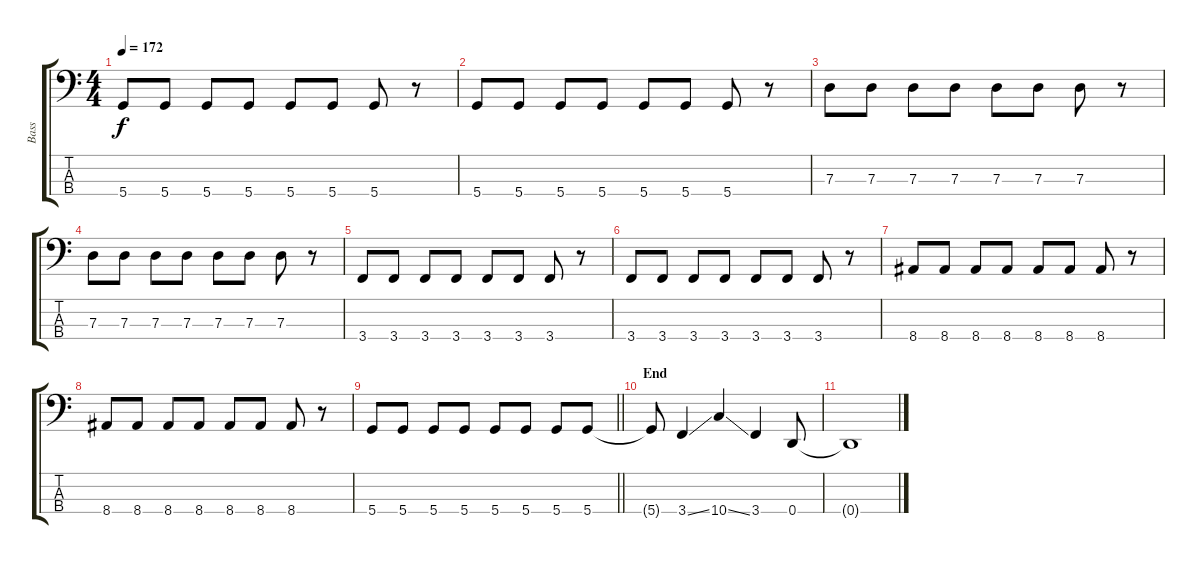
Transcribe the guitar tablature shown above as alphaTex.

\track ("Bass" "Bass") {instrument electricbassfinger}
\staff {score tabs}
\tuning (F2 C2 G1 D1) {hide}
\ts (4 4)
\tempo 172
\clef f4
\ks c
5.4.8{dy f} 5.4.8 5.4.8 5.4.8 5.4.8 5.4.8 5.4.8 r.8 |
5.4.8 5.4.8 5.4.8 5.4.8 5.4.8 5.4.8 5.4.8 r.8 |
7.3.8 7.3.8 7.3.8 7.3.8 7.3.8 7.3.8 7.3.8 r.8 |
7.3.8 7.3.8 7.3.8 7.3.8 7.3.8 7.3.8 7.3.8 r.8 |
3.4.8 3.4.8 3.4.8 3.4.8 3.4.8 3.4.8 3.4.8 r.8 |
3.4.8 3.4.8 3.4.8 3.4.8 3.4.8 3.4.8 3.4.8 r.8 |
8.4.8 8.4.8 8.4.8 8.4.8 8.4.8 8.4.8 8.4.8 r.8 |
8.4.8 8.4.8 8.4.8 8.4.8 8.4.8 8.4.8 8.4.8 r.8 |
\barLineRight lightlight
5.4.8 5.4.8 5.4.8 5.4.8 5.4.8 5.4.8 5.4.8 5.4.8 |
\section ("" "End")
5.4{t}.8 3.4{ss}.4 10.4{ss}.4 3.4.4 0.4.8 |
0.4{t}.1
